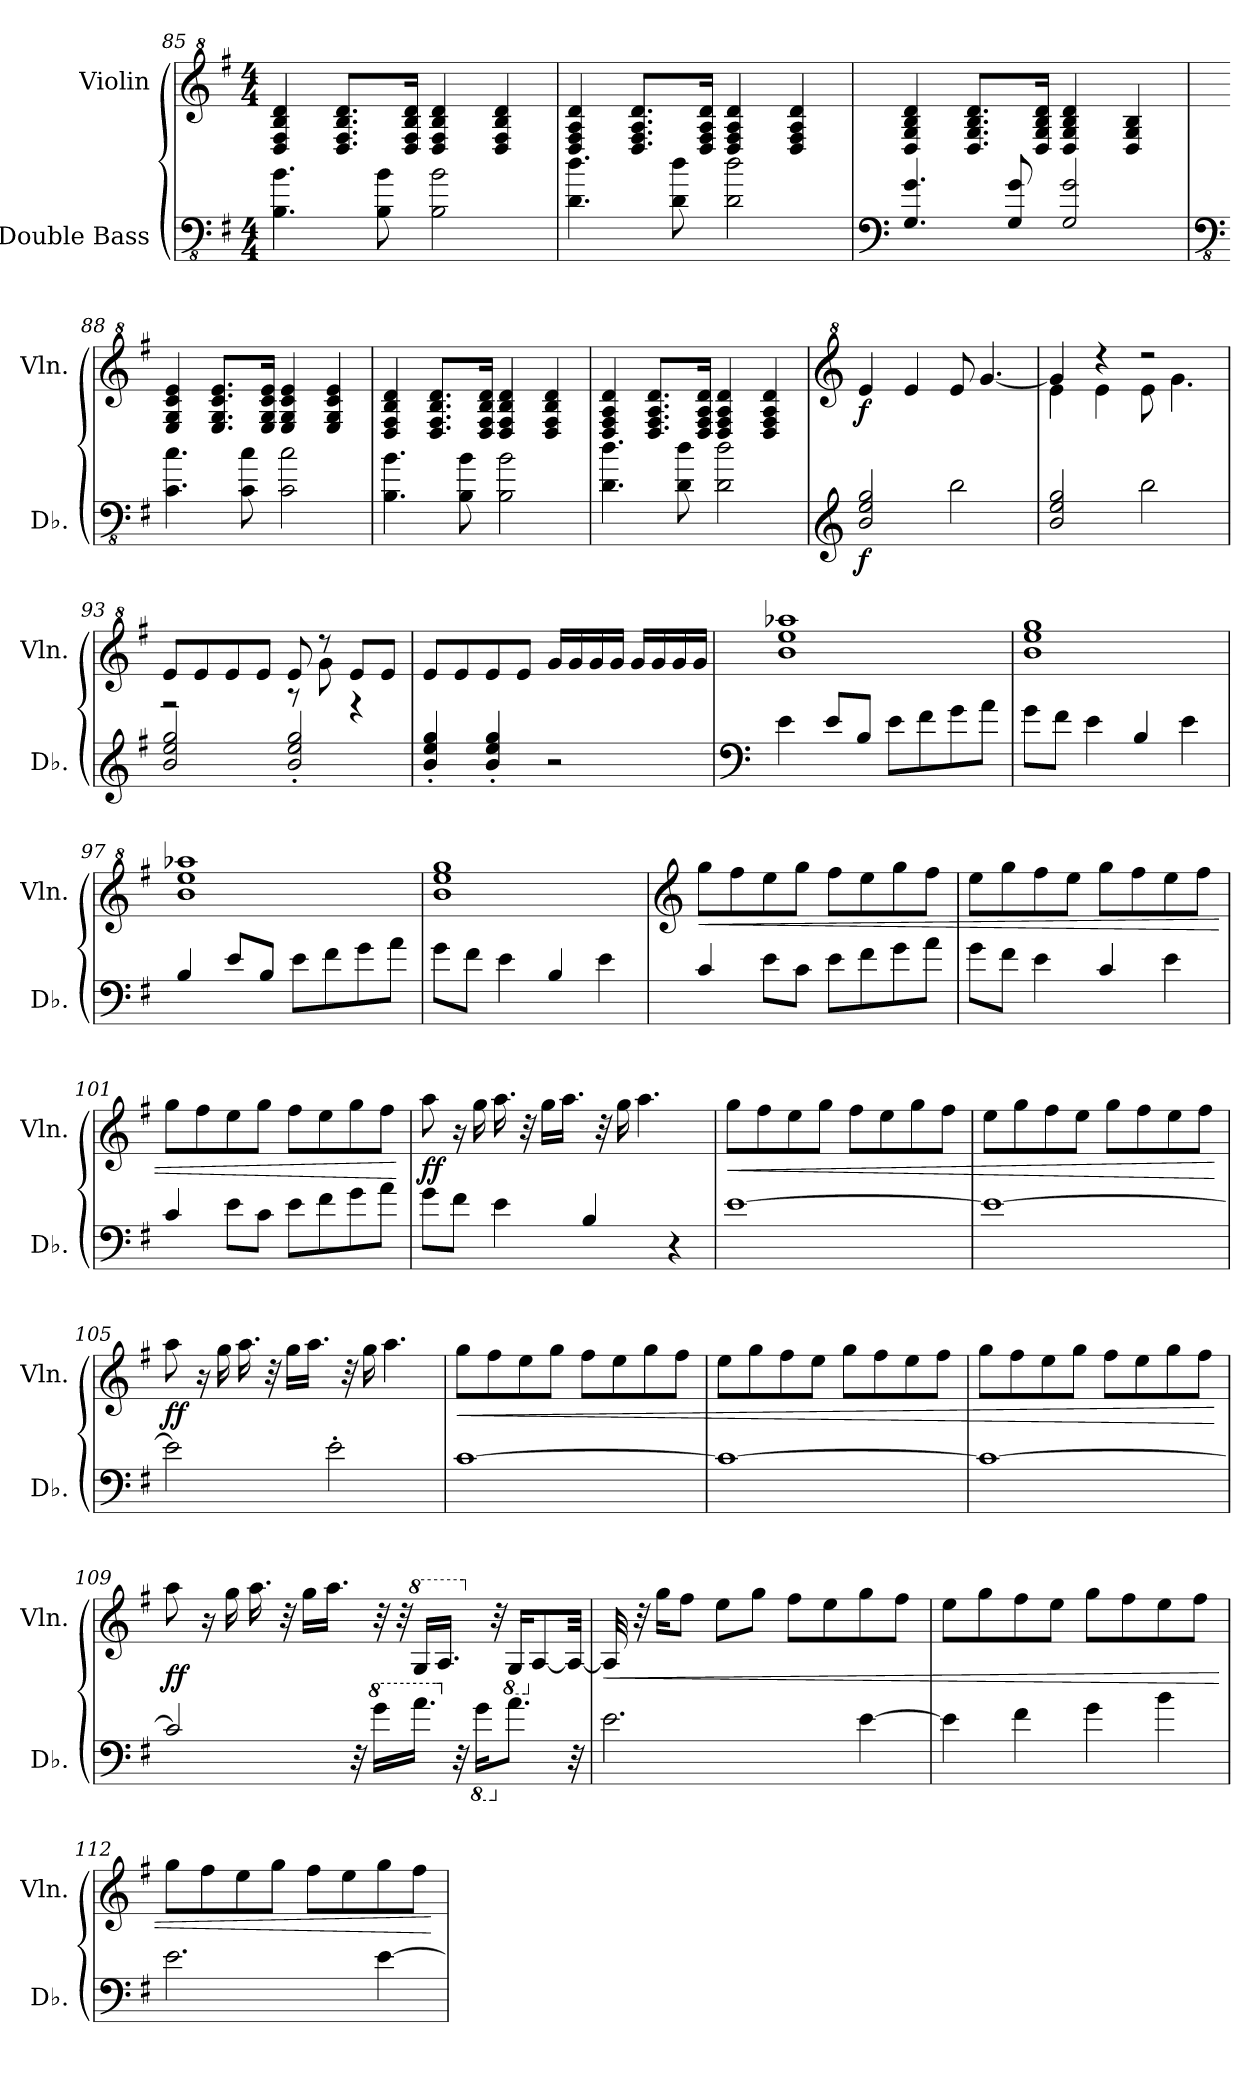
**kern	**dynam	**kern	**dynam
*part2	*part2	*part1	*part1
*staff2	*staff2	*staff1	*staff1
*I"Double Bass	*	*I"Violin	*
*I'Db.	*	*I'Vln.	*
!!LO:LB:g=z
*clefFv4	*	*clefG^2	*
*ITrd7c12	*	*	*
*k[f#]	*	*k[f#]	*
*M4/4	*	*M4/4	*
=85	=85	=85	=85
4.BBB\ 4.BB\	.	4d/ 4f#/ 4b/ 4dd/	.
.	.	8.d/ 8.f#/ 8.b/ 8.dd/L	.
8BBB\ 8BB\	.	.	.
.	.	16d/ 16f#/ 16b/ 16dd/Jk	.
2BBB\ 2BB\	.	4d/ 4f#/ 4b/ 4dd/	.
.	.	4d/ 4f#/ 4b/ 4dd/	.
=86	=86	=86	=86
4.DD\ 4.D\	.	4d/ 4f#/ 4a/ 4dd/	.
.	.	8.d/ 8.f#/ 8.a/ 8.dd/L	.
8DD\ 8D\	.	.	.
.	.	16d/ 16f#/ 16a/ 16dd/Jk	.
2DD\ 2D\	.	4d/ 4f#/ 4a/ 4dd/	.
.	.	4d/ 4f#/ 4a/ 4dd/	.
=87	=87	=87	=87
*clefF4	*	*	*
4.GG/ 4.G/	.	4d/ 4g/ 4b/ 4dd/	.
.	.	8.d/ 8.g/ 8.b/ 8.dd/L	.
8GG/ 8G/	.	.	.
.	.	16d/ 16g/ 16b/ 16dd/Jk	.
2GG/ 2G/	.	4d/ 4g/ 4b/ 4dd/	.
.	.	4d/ 4g/ 4b/	.
=88	=88	=88	=88
*clefFv4	*	*	*
4.CC\ 4.C\	.	4e/ 4g/ 4cc/ 4ee/	.
.	.	8.e/ 8.g/ 8.cc/ 8.ee/L	.
8CC\ 8C\	.	.	.
.	.	16e/ 16g/ 16cc/ 16ee/Jk	.
2CC\ 2C\	.	4e/ 4g/ 4cc/ 4ee/	.
.	.	4e/ 4g/ 4cc/ 4ee/	.
=89	=89	=89	=89
4.BBB\ 4.BB\	.	4d/ 4f#/ 4b/ 4dd/	.
.	.	8.d/ 8.f#/ 8.b/ 8.dd/L	.
8BBB\ 8BB\	.	.	.
.	.	16d/ 16f#/ 16b/ 16dd/Jk	.
2BBB\ 2BB\	.	4d/ 4f#/ 4b/ 4dd/	.
.	.	4d/ 4f#/ 4b/ 4dd/	.
!!LO:LB:g=z
=90	=90	=90	=90
4.DD\ 4.D\	.	4d/ 4f#/ 4a/ 4dd/	.
.	.	8.d/ 8.f#/ 8.a/ 8.dd/L	.
8DD\ 8D\	.	.	.
.	.	16d/ 16f#/ 16a/ 16dd/Jk	.
2DD\ 2D\	.	4d/ 4f#/ 4a/ 4dd/	.
.	.	4d/ 4f#/ 4a/ 4dd/	.
=91	=91	=91	=91
*clefG2	*	*clefG^2	*
!	!LO:DY:b	!	!LO:DY:b
2B/ 2e/ 2g/	f	4ee/	f
.	.	4ee/	.
2b\	.	8ee/	.
.	.	[4.gg/	.
=92	=92	=92	=92
*	*	*^	*
2B/ 2e/ 2g/	.	4gg/]	4ee\	.
.	.	4r	4ee\	.
2b\	.	2r	8ee\	.
.	.	.	4.gg\	.
=93	=93	=93	=93	=93
2B/ 2e/ 2g/	.	8ee/L	2r	.
.	.	8ee/	.	.
.	.	8ee/	.	.
.	.	8ee/J	.	.
2B/' 2e/' 2g/'	.	8ee/	8r	.
.	.	8r	8gg\	.
.	.	8ee/L	4r	.
.	.	8ee/J	.	.
*	*	*v	*v	*
=94	=94	=94	=94
4B/' 4e/' 4g/'	.	8ee/L	.
.	.	8ee/	.
4B/' 4e/' 4g/'	.	8ee/	.
.	.	8ee/J	.
2r	.	16gg/LL	.
.	.	16gg/	.
.	.	16gg/	.
.	.	16gg/JJ	.
.	.	16gg/LL	.
.	.	16gg/	.
.	.	16gg/	.
.	.	16gg/JJ	.
!!LO:PB:g=z
=95	=95	=95	=95
*clefF4	*	*	*
4E\	.	1bb 1eee 1aaa-X	.
8E/L	.	.	.
8BB/J	.	.	.
8E\L	.	.	.
8F#\	.	.	.
8G\	.	.	.
8A\J	.	.	.
=96	=96	=96	=96
8G\L	.	1bb 1eee 1ggg	.
8F#\J	.	.	.
4E\	.	.	.
4BB/	.	.	.
4E\	.	.	.
=97	=97	=97	=97
4BB/	.	1bb 1eee 1aaa-X	.
8E/L	.	.	.
8BB/J	.	.	.
8E\L	.	.	.
8F#\	.	.	.
8G\	.	.	.
8A\J	.	.	.
=98	=98	=98	=98
8G\L	.	1bb 1eee 1ggg	.
8F#\J	.	.	.
4E\	.	.	.
4BB/	.	.	.
4E\	.	.	.
=99	=99	=99	=99
*	*	*clefG2	*
!	!	!	!LO:HP:b
4C/	.	8gg\L	<
.	.	8ff#\	.
8E\L	.	8ee\	.
8C\J	.	8gg\J	.
8E\L	.	8ff#\L	.
8F#\	.	8ee\	.
8G\	.	8gg\	.
8A\J	.	8ff#\J	.
=100	=100	=100	=100
8G\L	.	8ee\L	.
8F#\J	.	8gg\	.
4E\	.	8ff#\	.
.	.	8ee\J	.
4C/	.	8gg\L	.
.	.	8ff#\	.
4E\	.	8ee\	.
.	.	8ff#\J	.
!!LO:LB:g=z
=101	=101	=101	=101
4C/	.	8gg\L	.
.	.	8ff#\	.
8E\L	.	8ee\	.
8C\J	.	8gg\J	.
8E\L	.	8ff#\L	.
8F#\	.	8ee\	.
8G\	.	8gg\	.
8A\J	.	8ff#\J	.
.	.	.	[
=102	=102	=102	=102
!	!	!	!LO:DY:b
8G\L	.	8aa\	ff
8F#\J	.	16r	.
.	.	16gg\	.
4E\	.	16.aa\	.
.	.	32r	.
.	.	16gg\LL	.
.	.	16.aa\JJ	.
4BB/	.	.	.
.	.	32r	.
.	.	16gg\	.
.	.	4.aa\	.
4r	.	.	.
=103	=103	=103	=103
!	!	!	!LO:HP:b
[1E	.	8gg\L	<
.	.	8ff#\	.
.	.	8ee\	.
.	.	8gg\J	.
.	.	8ff#\L	.
.	.	8ee\	.
.	.	8gg\	.
.	.	8ff#\J	.
=104	=104	=104	=104
1E_	.	8ee\L	.
.	.	8gg\	.
.	.	8ff#\	.
.	.	8ee\J	.
.	.	8gg\L	.
.	.	8ff#\	.
.	.	8ee\	.
.	.	8ff#\J	.
.	.	.	[
!!LO:LB:g=z
=105	=105	=105	=105
!	!	!	!LO:DY:b
2E\]	.	8aa\	ff
.	.	16r	.
.	.	16gg\	.
.	.	16.aa\	.
.	.	32r	.
.	.	16gg\LL	.
.	.	16.aa\JJ	.
2E'\	.	.	.
.	.	32r	.
.	.	16gg\	.
.	.	4.aa\	.
=106	=106	=106	=106
!	!	!	!LO:HP:b
[1C	.	8gg\L	<
.	.	8ff#\	.
.	.	8ee\	.
.	.	8gg\J	.
.	.	8ff#\L	.
.	.	8ee\	.
.	.	8gg\	.
.	.	8ff#\J	.
=107	=107	=107	=107
1C_	.	8ee\L	.
.	.	8gg\	.
.	.	8ff#\	.
.	.	8ee\J	.
.	.	8gg\L	.
.	.	8ff#\	.
.	.	8ee\	.
.	.	8ff#\J	.
=108	=108	=108	=108
1C_	.	8gg\L	.
.	.	8ff#\	.
.	.	8ee\	.
.	.	8gg\J	.
.	.	8ff#\L	.
.	.	8ee\	.
.	.	8gg\	.
.	.	8ff#\J	.
.	.	.	[
!!LO:LB:g=z
=109	=109	=109	=109
!	!	!	!LO:DY:b
2C/]	.	8aa\	ff
.	.	16r	.
.	.	16gg\	.
.	.	16.aa\	.
.	.	32r	.
.	.	16gg\LL	.
.	.	16.aa\JJ	.
32r	.	.	.
*8va	*	*	*
16g\LL	.	32r	.
.	.	32r	.
*	*	*8va	*
16.a\JJ	.	16g/LL	.
.	.	16.a/JJ	.
*X8va	*	*	*
32r	.	.	.
*8ba	*	*	*
16GG\KL	.	.	.
*	*	*X8va	*
.	.	32r	.
*X8ba	*	*	*
*	*	*8ba	*
8.A\J	.	16GG/KL	.
*	*	*X8ba	*
.	.	[8A/	.
32r	.	32A/Jkk_	.
=110	=110	=110	=110
!	!	!	!LO:HP:b
2.E\	.	32A/]	<
.	.	32r	.
.	.	16gg\KL	.
.	.	8ff#\J	.
.	.	8ee\L	.
.	.	8gg\J	.
.	.	8ff#\L	.
.	.	8ee\	.
[4E\	.	8gg\	.
.	.	8ff#\J	.
=111	=111	=111	=111
4E\]	.	8ee\L	.
.	.	8gg\	.
4F#\	.	8ff#\	.
.	.	8ee\J	.
4G\	.	8gg\L	.
.	.	8ff#\	.
4B\	.	8ee\	.
.	.	8ff#\J	.
=112	=112	=112	=112
2.E\	.	8gg\L	.
.	.	8ff#\	.
.	.	8ee\	.
.	.	8gg\J	.
.	.	8ff#\L	.
.	.	8ee\	.
[4E\	.	8gg\	.
.	.	8ff#\J	.
.	.	.	[
=	=	=	=
*-	*-	*-	*-
